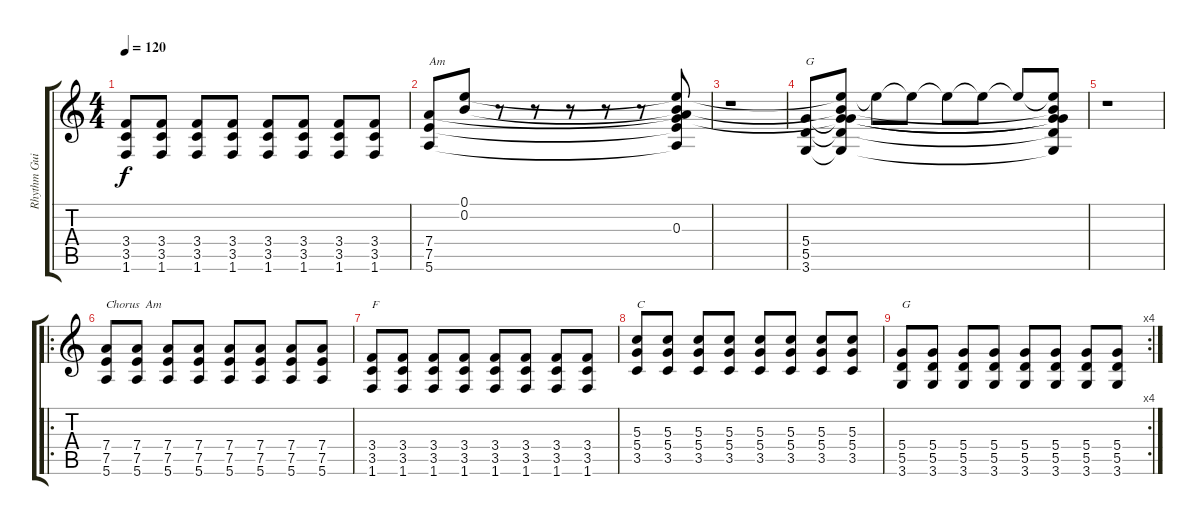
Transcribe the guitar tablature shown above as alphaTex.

\track ("Rhythm Guitar" "Rhythm Gui") {instrument acousticguitarsteel}
\staff {score tabs}
\tuning (E4 B3 G3 D3 A2 E2) {hide}
\ts (4 4)
\tempo 120
\clef g2
\ks c
(3.4 3.5 1.6).8{dy f} (3.4 3.5 1.6).8 (3.4 3.5 1.6).8 (3.4 3.5 1.6).8 (3.4 3.5 1.6).8 (3.4 3.5 1.6).8 (3.4 3.5 1.6).8 (3.4 3.5 1.6).8 |
(7.4 7.5 5.6).8{txt "Am"} (0.1 0.2).8 r.8 r.8 r.8 r.8 r.8 (0.1{t} 0.2{t} 0.3 7.4{t} 7.5{t} 5.6{t}).8 |
r.1 |
(5.4 5.5 3.6).8{txt "G"} (0.1{t} 0.2{t} 0.3{t} 5.4{t} 5.5{t} 3.6{t}).8 0.1{t}.8 0.1{t}.8 0.1{t}.8 0.1{t}.8 0.1{t}.8 (0.1{t} 0.2{t} 0.3{t} 5.4{t} 5.5{t} 3.6{t}).8 |
r.1 |
\ro
(7.4 7.5 5.6).8{txt "Chorus  Am"} (7.4 7.5 5.6).8 (7.4 7.5 5.6).8 (7.4 7.5 5.6).8 (7.4 7.5 5.6).8 (7.4 7.5 5.6).8 (7.4 7.5 5.6).8 (7.4 7.5 5.6).8 |
(3.4 3.5 1.6).8{txt "F"} (3.4 3.5 1.6).8 (3.4 3.5 1.6).8 (3.4 3.5 1.6).8 (3.4 3.5 1.6).8 (3.4 3.5 1.6).8 (3.4 3.5 1.6).8 (3.4 3.5 1.6).8 |
(5.3 5.4 3.5).8{txt "C"} (5.3 5.4 3.5).8 (5.3 5.4 3.5).8 (5.3 5.4 3.5).8 (5.3 5.4 3.5).8 (5.3 5.4 3.5).8 (5.3 5.4 3.5).8 (5.3 5.4 3.5).8 |
\rc 4
(5.4 5.5 3.6).8{txt "G"} (5.4 5.5 3.6).8 (5.4 5.5 3.6).8 (5.4 5.5 3.6).8 (5.4 5.5 3.6).8 (5.4 5.5 3.6).8 (5.4 5.5 3.6).8 (5.4 5.5 3.6).8
